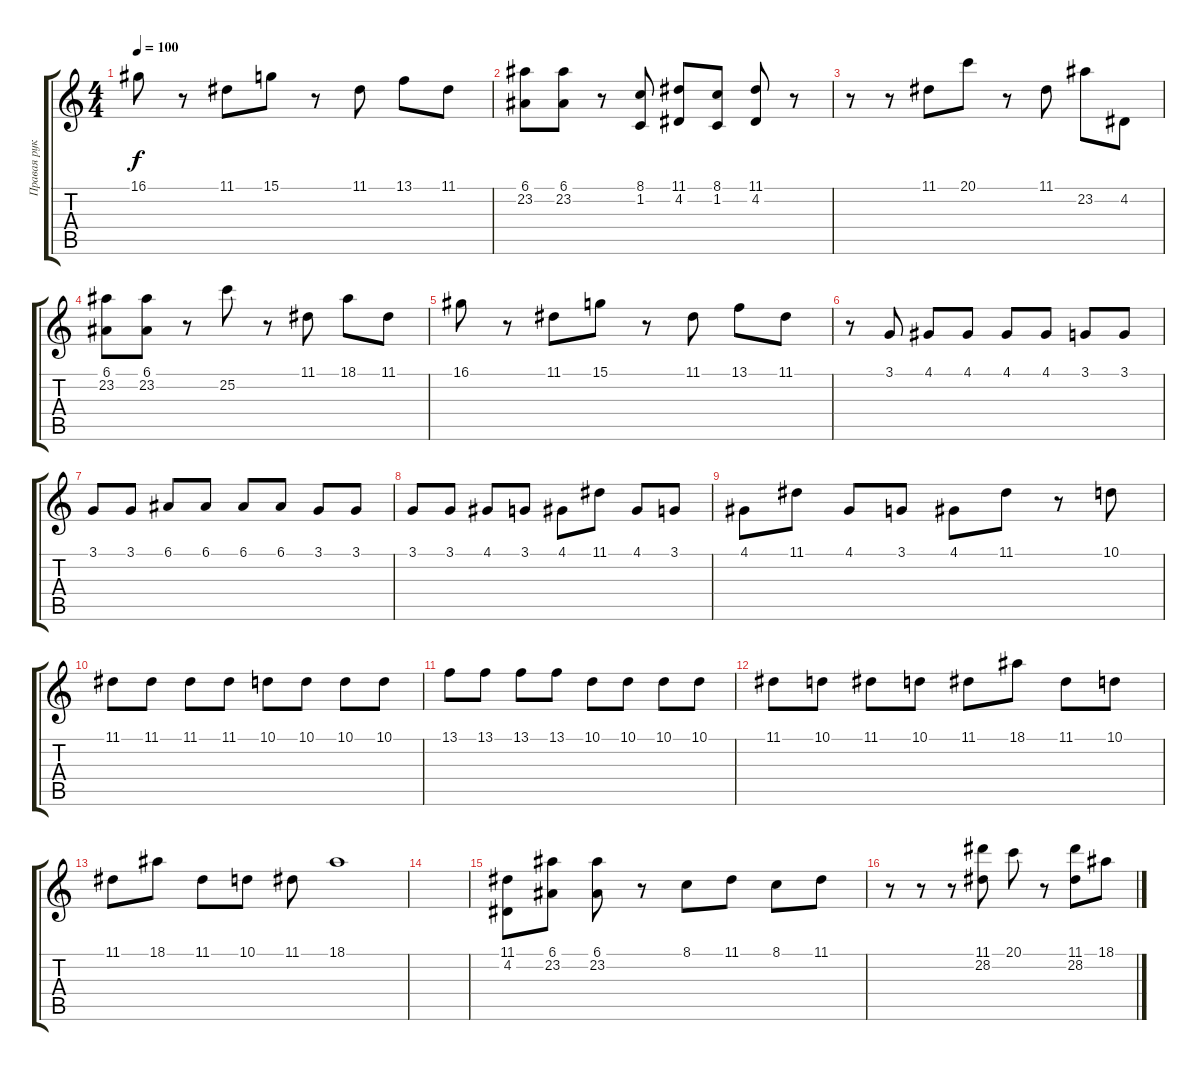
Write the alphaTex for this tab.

\track ("Правая рука" "Правая рук") {instrument acousticgrandpiano}
\staff {score tabs}
\tuning (E4 B3 G3 D3 A2 E2) {hide}
\ts (4 4)
\tempo 100
\clef g2
\ks c
16.1.8{dy f} r.8 11.1.8 15.1.8 r.8 11.1.8 13.1.8 11.1.8 |
(6.1 23.2).8 (6.1 23.2).8 r.8 (8.1 1.2).8 (11.1 4.2).8 (8.1 1.2).8 (11.1 4.2).8 r.8 |
r.8 r.8 11.1.8 20.1.8 r.8 11.1.8 23.2.8 4.2.8 |
(6.1 23.2).8 (6.1 23.2).8 r.8 25.2.8 r.8 11.1.8 18.1.8 11.1.8 |
16.1.8 r.8 11.1.8 15.1.8 r.8 11.1.8 13.1.8 11.1.8 |
r.8 3.1.8 4.1.8 4.1.8 4.1.8 4.1.8 3.1.8 3.1.8 |
3.1.8 3.1.8 6.1.8 6.1.8 6.1.8 6.1.8 3.1.8 3.1.8 |
3.1.8 3.1.8 4.1.8 3.1.8 4.1.8 11.1.8 4.1.8 3.1.8 |
4.1.8 11.1.8 4.1.8 3.1.8 4.1.8 11.1.8 r.8 10.1.8 |
11.1.8 11.1.8 11.1.8 11.1.8 10.1.8 10.1.8 10.1.8 10.1.8 |
13.1.8 13.1.8 13.1.8 13.1.8 10.1.8 10.1.8 10.1.8 10.1.8 |
11.1.8 10.1.8 11.1.8 10.1.8 11.1.8 18.1.8 11.1.8 10.1.8 |
11.1.8 18.1.8 11.1.8 10.1.8 11.1.8 18.1.1 |
|
(11.1 4.2).8 (6.1 23.2).8 (6.1 23.2).8 r.8 8.1.8 11.1.8 8.1.8 11.1.8 |
r.8 r.8 r.8 (11.1 28.2).8 20.1.8 r.8 (11.1 28.2).8 18.1.8
